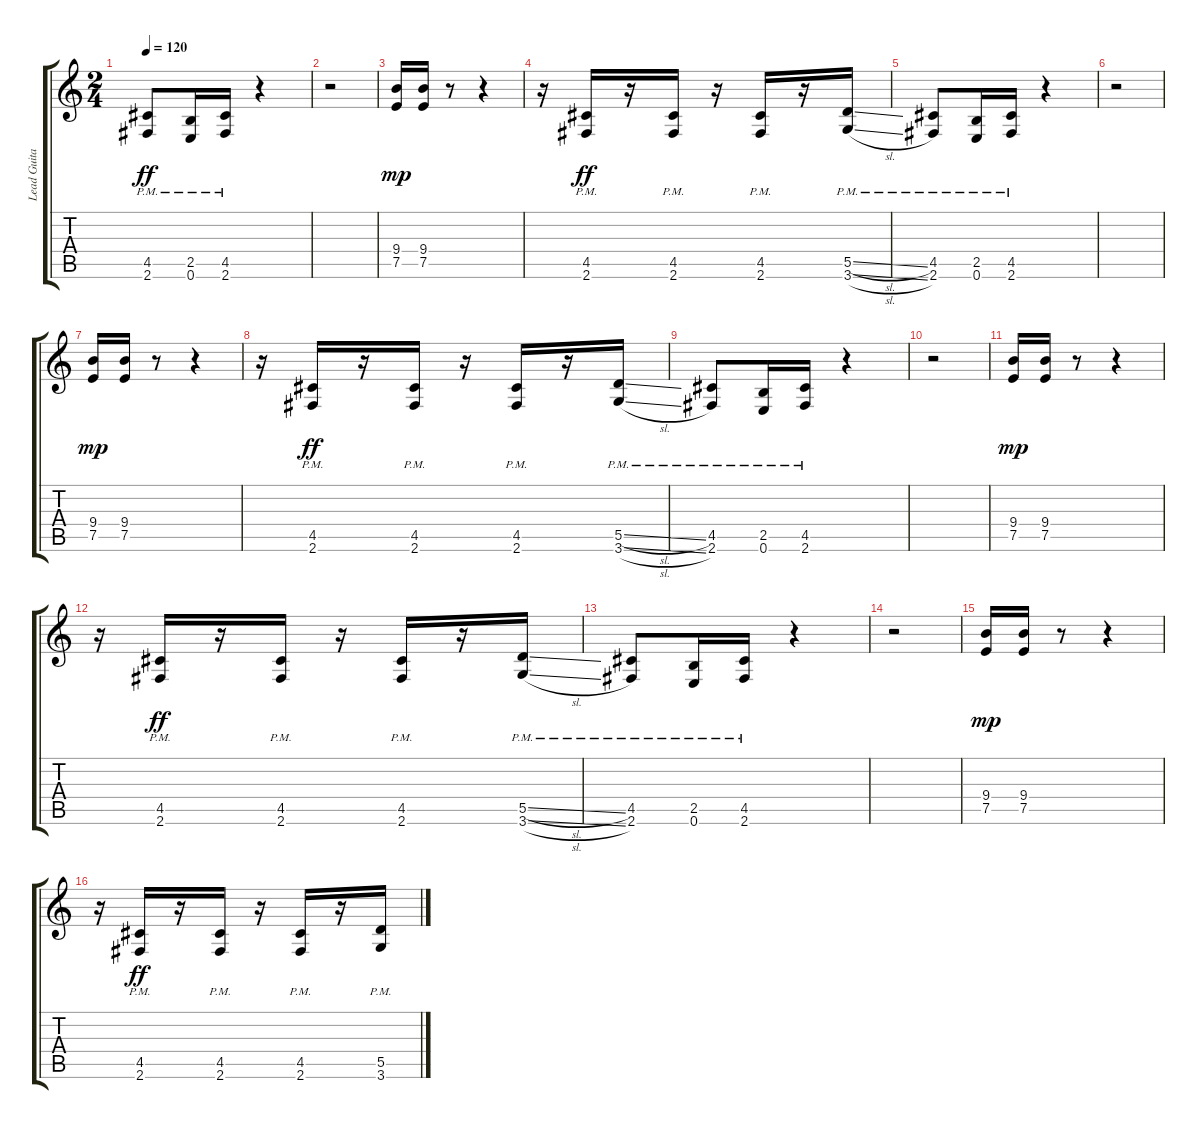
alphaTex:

\track ("Lead Guitar" "Lead Guita") {instrument distortionguitar}
\staff {score tabs}
\tuning (E4 B3 G3 D3 A2 E2) {hide}
\ts (2 4)
\tempo 120
\clef g2
\ks c
(4.5{pm} 2.6{pm}).8{dy ff} (2.5{pm} 0.6{pm}).16 (4.5{pm} 2.6{pm}).16 r.4 |
r.2 |
(9.4 7.5).16{dy mp} (9.4 7.5).16 r.8 r.4 |
r.16 (4.5{pm} 2.6{pm}).16{dy ff} r.16 (4.5{pm} 2.6{pm}).16 r.16 (4.5{pm} 2.6{pm}).16 r.16 (5.5{sl pm} 3.6{sl pm}).16 |
(4.5{pm} 2.6{pm}).8 (2.5{pm} 0.6{pm}).16 (4.5{pm} 2.6{pm}).16 r.4 |
r.2 |
(9.4 7.5).16{dy mp} (9.4 7.5).16 r.8 r.4 |
r.16 (4.5{pm} 2.6{pm}).16{dy ff} r.16 (4.5{pm} 2.6{pm}).16 r.16 (4.5{pm} 2.6{pm}).16 r.16 (5.5{sl pm} 3.6{sl pm}).16 |
(4.5{pm} 2.6{pm}).8 (2.5{pm} 0.6{pm}).16 (4.5{pm} 2.6{pm}).16 r.4 |
r.2 |
(9.4 7.5).16{dy mp} (9.4 7.5).16 r.8 r.4 |
r.16 (4.5{pm} 2.6{pm}).16{dy ff} r.16 (4.5{pm} 2.6{pm}).16 r.16 (4.5{pm} 2.6{pm}).16 r.16 (5.5{sl pm} 3.6{sl pm}).16 |
(4.5{pm} 2.6{pm}).8 (2.5{pm} 0.6{pm}).16 (4.5{pm} 2.6{pm}).16 r.4 |
r.2 |
(9.4 7.5).16{dy mp} (9.4 7.5).16 r.8 r.4 |
r.16 (4.5{pm} 2.6{pm}).16{dy ff} r.16 (4.5{pm} 2.6{pm}).16 r.16 (4.5{pm} 2.6{pm}).16 r.16 (5.5{sl pm} 3.6{sl pm}).16
